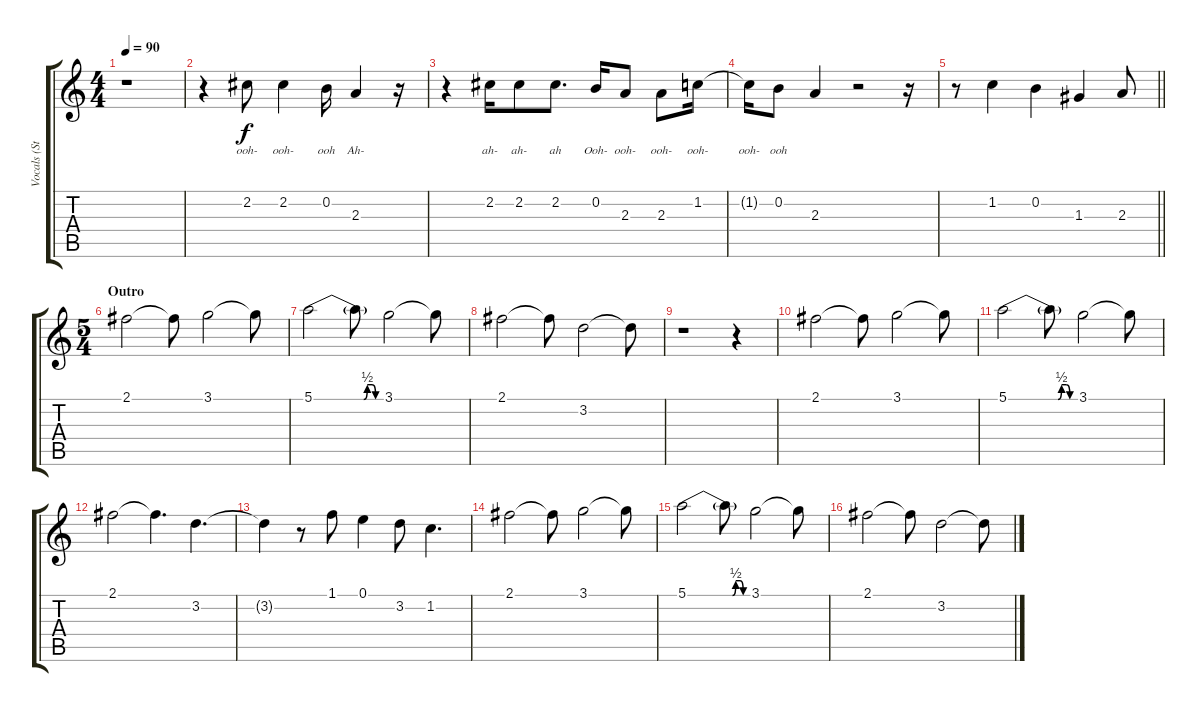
\track ("Vocals (Steven Wilson)" "Vocals (St") {instrument fretlessbass}
\staff {score tabs}
\tuning (E4 B3 G3 D3 A2 E2) {hide}
\ts (4 4)
\tempo 90
\clef g2
\ks c
r.1{dy f} |
r.4 2.2.8{lyrics (0 "ooh-") lyrics (1 "") lyrics (2 "") lyrics (3 "") lyrics (4 "")} 2.2.4{lyrics (0 "ooh-") lyrics (1 "") lyrics (2 "") lyrics (3 "") lyrics (4 "")} 0.2.16{lyrics (0 "ooh") lyrics (1 "") lyrics (2 "") lyrics (3 "") lyrics (4 "")} 2.3.4{lyrics (0 "Ah-") lyrics (1 "") lyrics (2 "") lyrics (3 "") lyrics (4 "")} r.16 |
r.4 2.2.16{lyrics (0 "ah-") lyrics (1 "") lyrics (2 "") lyrics (3 "") lyrics (4 "")} 2.2.8{lyrics (0 "ah-") lyrics (1 "") lyrics (2 "") lyrics (3 "") lyrics (4 "")} 2.2.8{d lyrics (0 "ah") lyrics (1 "") lyrics (2 "") lyrics (3 "") lyrics (4 "")} 0.2.16{lyrics (0 "Ooh-") lyrics (1 "") lyrics (2 "") lyrics (3 "") lyrics (4 "")} 2.3.8{lyrics (0 "ooh-") lyrics (1 "") lyrics (2 "") lyrics (3 "") lyrics (4 "")} 2.3.8{lyrics (0 "ooh-") lyrics (1 "") lyrics (2 "") lyrics (3 "") lyrics (4 "")} 1.2.16{lyrics (0 "ooh-") lyrics (1 "") lyrics (2 "") lyrics (3 "") lyrics (4 "")} |
1.2{t}.16{lyrics (0 "ooh-") lyrics (1 "") lyrics (2 "") lyrics (3 "") lyrics (4 "")} 0.2.8{lyrics (0 "ooh") lyrics (1 "") lyrics (2 "") lyrics (3 "") lyrics (4 "")} 2.3.4 r.2 r.16 |
\barLineRight lightlight
r.8 1.2.4 0.2.4 1.3.4 2.3.8 |
\ts (5 4)
\section ("" "Outro")
2.1.2 2.1{t}.8 3.1.2 3.1{t}.8 |
5.1{be (custom 0 0 15 0 42 0 45 2 49 2 52 0 56 0 60 0)}.2 5.1{t}.8 3.1.2 3.1{t}.8 |
2.1.2 2.1{t}.8 3.2.2 3.2{t}.8 |
r.1 r.4 |
2.1.2 2.1{t}.8 3.1.2 3.1{t}.8 |
5.1{be (custom 0 0 15 0 42 0 45 2 49 2 52 0 56 0 60 0)}.2 5.1{t}.8 3.1.2 3.1{t}.8 |
2.1.2 2.1{t}.4{d} 3.2.4{d} |
3.2{t}.4 r.8 1.1.8 0.1.4 3.2.8 1.2.4{d} |
2.1.2 2.1{t}.8 3.1.2 3.1{t}.8 |
5.1{be (custom 0 0 15 0 42 0 45 2 49 2 52 0 56 0 60 0)}.2 5.1{t}.8 3.1.2 3.1{t}.8 |
2.1.2 2.1{t}.8 3.2.2 3.2{t}.8
